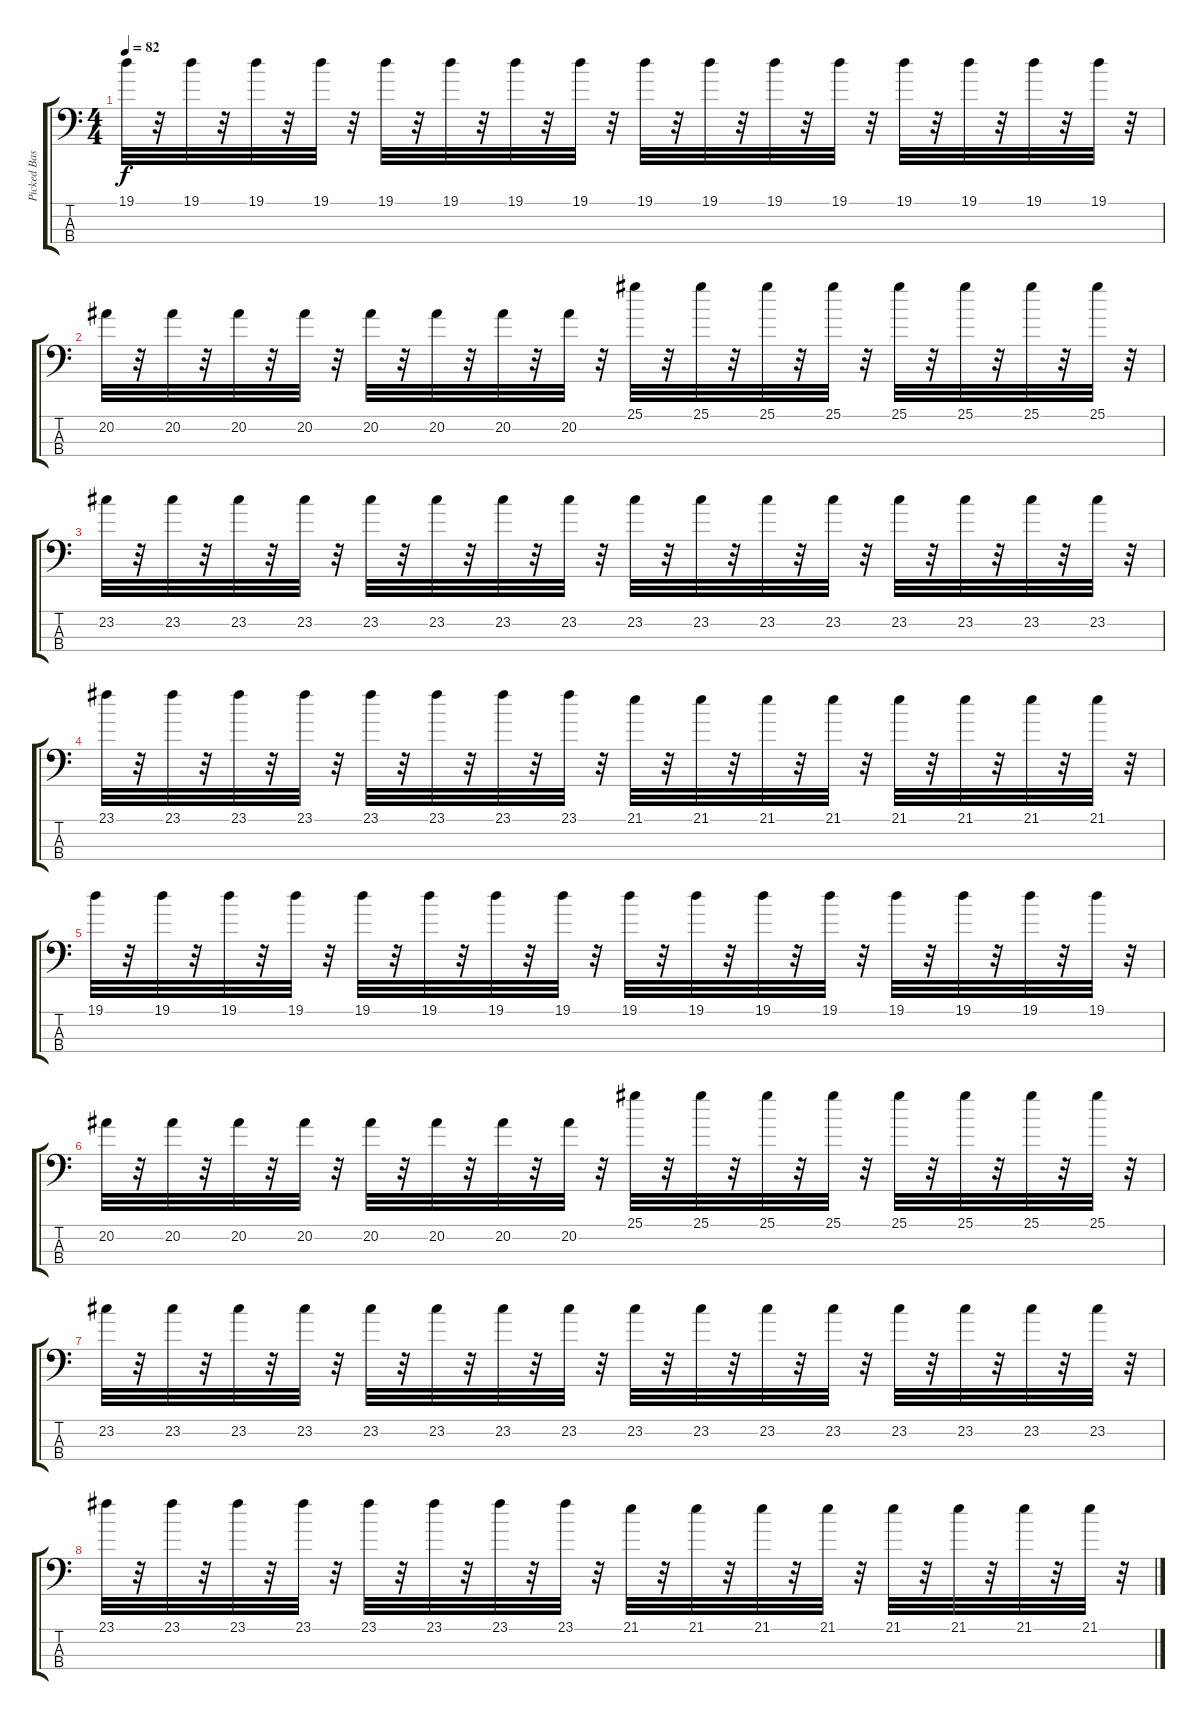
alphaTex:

\track ("Picked Bass" "Picked Bas") {instrument electricbasspick}
\staff {score tabs}
\tuning (G2 D2 A1 E1) {hide}
\ts (4 4)
\tempo 82
\clef f4
\ks c
19.1.32{dy f} r.32 19.1.32 r.32 19.1.32 r.32 19.1.32 r.32 19.1.32 r.32 19.1.32 r.32 19.1.32 r.32 19.1.32 r.32 19.1.32 r.32 19.1.32 r.32 19.1.32 r.32 19.1.32 r.32 19.1.32 r.32 19.1.32 r.32 19.1.32 r.32 19.1.32 r.32 |
20.2.32 r.32 20.2.32 r.32 20.2.32 r.32 20.2.32 r.32 20.2.32 r.32 20.2.32 r.32 20.2.32 r.32 20.2.32 r.32 25.1.32 r.32 25.1.32 r.32 25.1.32 r.32 25.1.32 r.32 25.1.32 r.32 25.1.32 r.32 25.1.32 r.32 25.1.32 r.32 |
23.2.32 r.32 23.2.32 r.32 23.2.32 r.32 23.2.32 r.32 23.2.32 r.32 23.2.32 r.32 23.2.32 r.32 23.2.32 r.32 23.2.32 r.32 23.2.32 r.32 23.2.32 r.32 23.2.32 r.32 23.2.32 r.32 23.2.32 r.32 23.2.32 r.32 23.2.32 r.32 |
23.1.32 r.32 23.1.32 r.32 23.1.32 r.32 23.1.32 r.32 23.1.32 r.32 23.1.32 r.32 23.1.32 r.32 23.1.32 r.32 21.1.32 r.32 21.1.32 r.32 21.1.32 r.32 21.1.32 r.32 21.1.32 r.32 21.1.32 r.32 21.1.32 r.32 21.1.32 r.32 |
19.1.32 r.32 19.1.32 r.32 19.1.32 r.32 19.1.32 r.32 19.1.32 r.32 19.1.32 r.32 19.1.32 r.32 19.1.32 r.32 19.1.32 r.32 19.1.32 r.32 19.1.32 r.32 19.1.32 r.32 19.1.32 r.32 19.1.32 r.32 19.1.32 r.32 19.1.32 r.32 |
20.2.32 r.32 20.2.32 r.32 20.2.32 r.32 20.2.32 r.32 20.2.32 r.32 20.2.32 r.32 20.2.32 r.32 20.2.32 r.32 25.1.32 r.32 25.1.32 r.32 25.1.32 r.32 25.1.32 r.32 25.1.32 r.32 25.1.32 r.32 25.1.32 r.32 25.1.32 r.32 |
23.2.32 r.32 23.2.32 r.32 23.2.32 r.32 23.2.32 r.32 23.2.32 r.32 23.2.32 r.32 23.2.32 r.32 23.2.32 r.32 23.2.32 r.32 23.2.32 r.32 23.2.32 r.32 23.2.32 r.32 23.2.32 r.32 23.2.32 r.32 23.2.32 r.32 23.2.32 r.32 |
23.1.32 r.32 23.1.32 r.32 23.1.32 r.32 23.1.32 r.32 23.1.32 r.32 23.1.32 r.32 23.1.32 r.32 23.1.32 r.32 21.1.32 r.32 21.1.32 r.32 21.1.32 r.32 21.1.32 r.32 21.1.32 r.32 21.1.32 r.32 21.1.32 r.32 21.1.32 r.32
